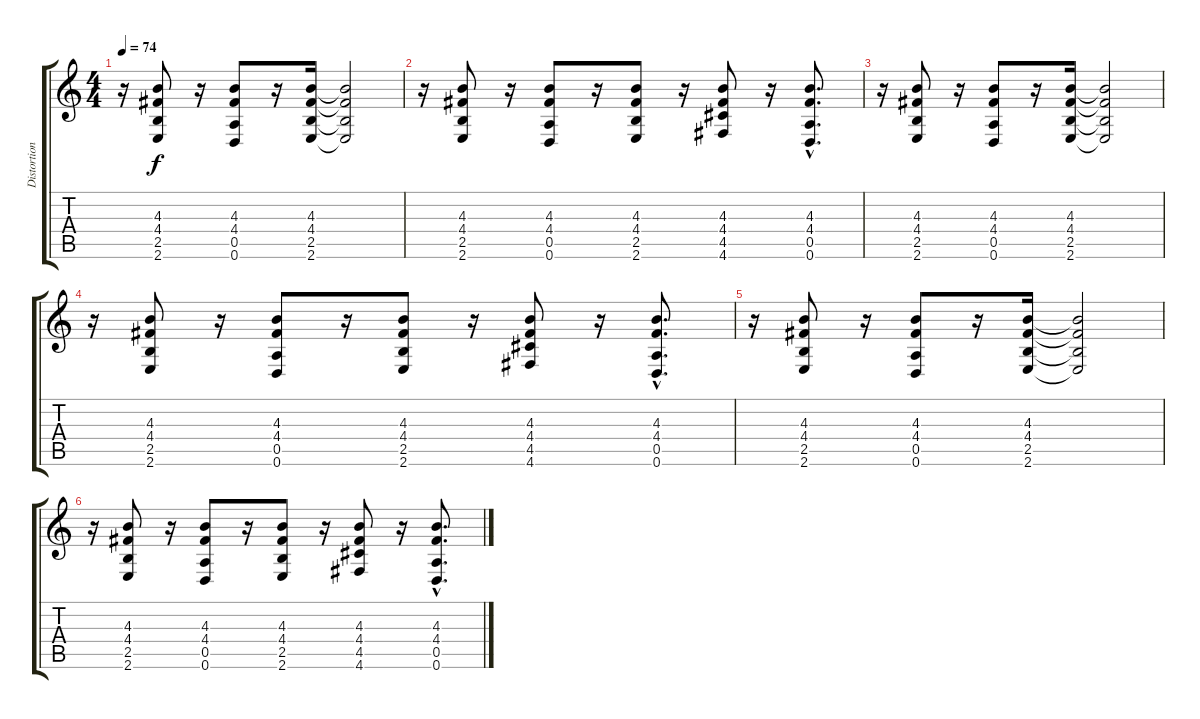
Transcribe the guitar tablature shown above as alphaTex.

\track ("Distortion Guitar II" "Distortion") {instrument distortionguitar}
\staff {score tabs}
\tuning (E4 B3 G3 D3 A2 D2) {hide}
\ts (4 4)
\tempo 74
\clef g2
\ks c
r.16{dy f} (4.3 4.4 2.5 2.6).8 r.16 (4.3 4.4 0.5 0.6).8 r.16 (4.3 4.4 2.5 2.6).16 (4.3{t} 4.4{t} 2.5{t} 2.6{t}).2 |
r.16 (4.3 4.4 2.5 2.6).8 r.16 (4.3 4.4 0.5 0.6).8 r.16 (4.3 4.4 2.5 2.6).8 r.16 (4.3 4.4 4.5 4.6).8 r.16 (4.3{hac} 4.4{hac} 0.5{hac} 0.6{hac}).8{d} |
r.16 (4.3 4.4 2.5 2.6).8 r.16 (4.3 4.4 0.5 0.6).8 r.16 (4.3 4.4 2.5 2.6).16 (4.3{t} 4.4{t} 2.5{t} 2.6{t}).2 |
r.16 (4.3 4.4 2.5 2.6).8 r.16 (4.3 4.4 0.5 0.6).8 r.16 (4.3 4.4 2.5 2.6).8 r.16 (4.3 4.4 4.5 4.6).8 r.16 (4.3{hac} 4.4{hac} 0.5{hac} 0.6{hac}).8{d} |
r.16 (4.3 4.4 2.5 2.6).8 r.16 (4.3 4.4 0.5 0.6).8 r.16 (4.3 4.4 2.5 2.6).16 (4.3{t} 4.4{t} 2.5{t} 2.6{t}).2 |
r.16 (4.3 4.4 2.5 2.6).8 r.16 (4.3 4.4 0.5 0.6).8 r.16 (4.3 4.4 2.5 2.6).8 r.16 (4.3 4.4 4.5 4.6).8 r.16 (4.3{hac} 4.4{hac} 0.5{hac} 0.6{hac}).8{d}
